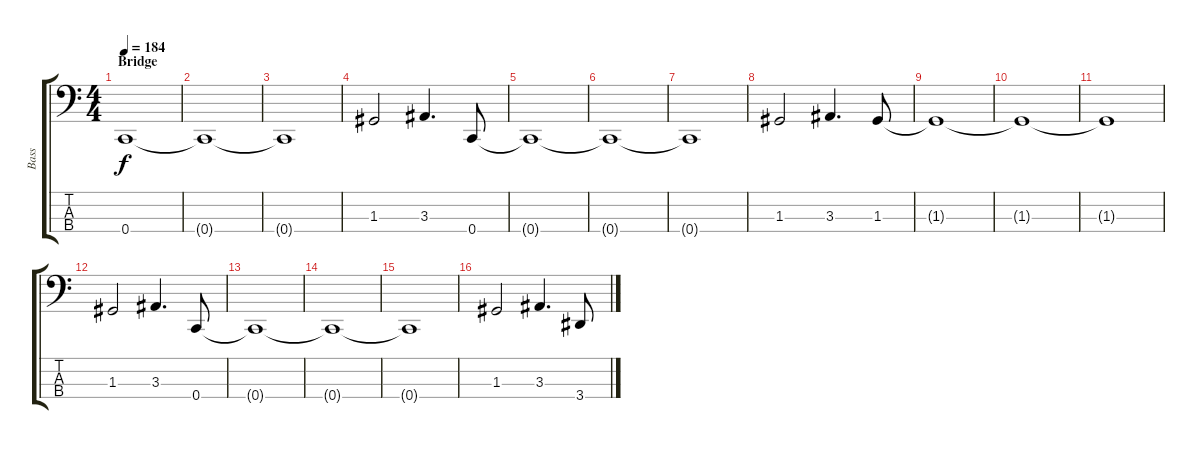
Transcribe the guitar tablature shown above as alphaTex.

\track ("Bass" "Bass") {instrument electricbassfinger}
\staff {score tabs}
\tuning (F2 C2 G1 C1) {hide}
\ts (4 4)
\section ("" "Bridge")
\tempo 184
\clef f4
\ks c
0.4.1{dy f} |
0.4{t}.1 |
0.4{t}.1 |
1.3.2 3.3.4{d} 0.4.8 |
0.4{t}.1 |
0.4{t}.1 |
0.4{t}.1 |
1.3.2 3.3.4{d} 1.3.8 |
1.3{t}.1 |
1.3{t}.1 |
1.3{t}.1 |
1.3.2 3.3.4{d} 0.4.8 |
0.4{t}.1 |
0.4{t}.1 |
0.4{t}.1 |
1.3.2 3.3.4{d} 3.4.8
